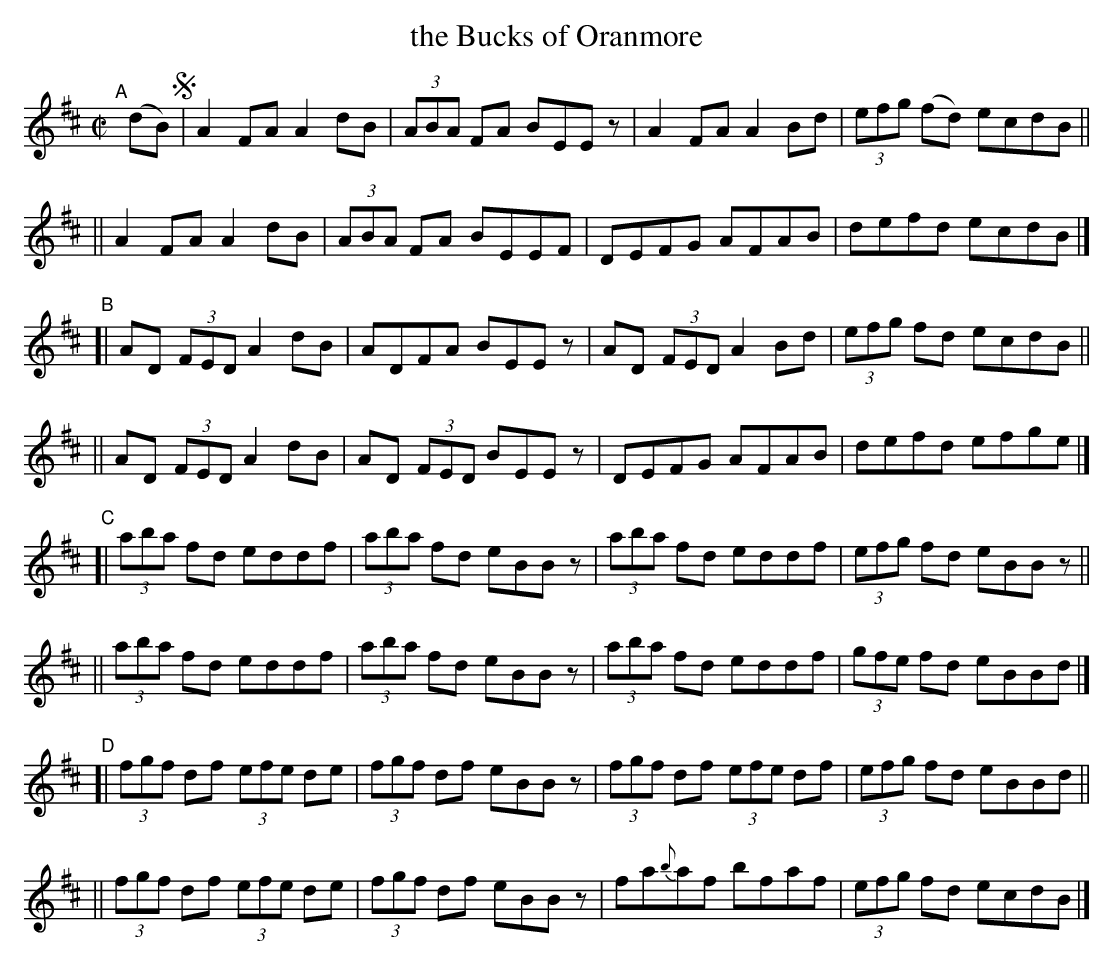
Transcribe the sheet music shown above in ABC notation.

X:1
T: the Bucks of Oranmore
M: C|
L: 1/8
K: D
"^A"[|] (dB) !segno!\
|  A2FA A2dB | (3ABA FA BEEz | A2FA A2Bd | (3efg (fd) ecdB ||
|| A2FA A2dB | (3ABA FA BEEF | DEFG AFAB |  defd      ecdB |]
"^B"\
[| AD (3FED A2dB | ADFA     BEEz | AD (3FED A2Bd | (3efg fd ecdB ||
|| AD (3FED A2dB | AD (3FED BEEz | DEFG     AFAB |   defd   efge |]
"^C"\
[| (3aba fd eddf | (3aba fd eBBz | (3aba fd eddf | (3efg fd eBBz ||
|| (3aba fd eddf | (3aba fd eBBz | (3aba fd eddf | (3gfe fd eBBd |]
"^D"\
[| (3fgf df (3efe de | (3fgf df eBBz | (3fgf df (3efe df | (3efg fd eBBd ||
|| (3fgf df (3efe de | (3fgf df eBBz | fa{b}af bfaf | (3efg fd ecdB |]
